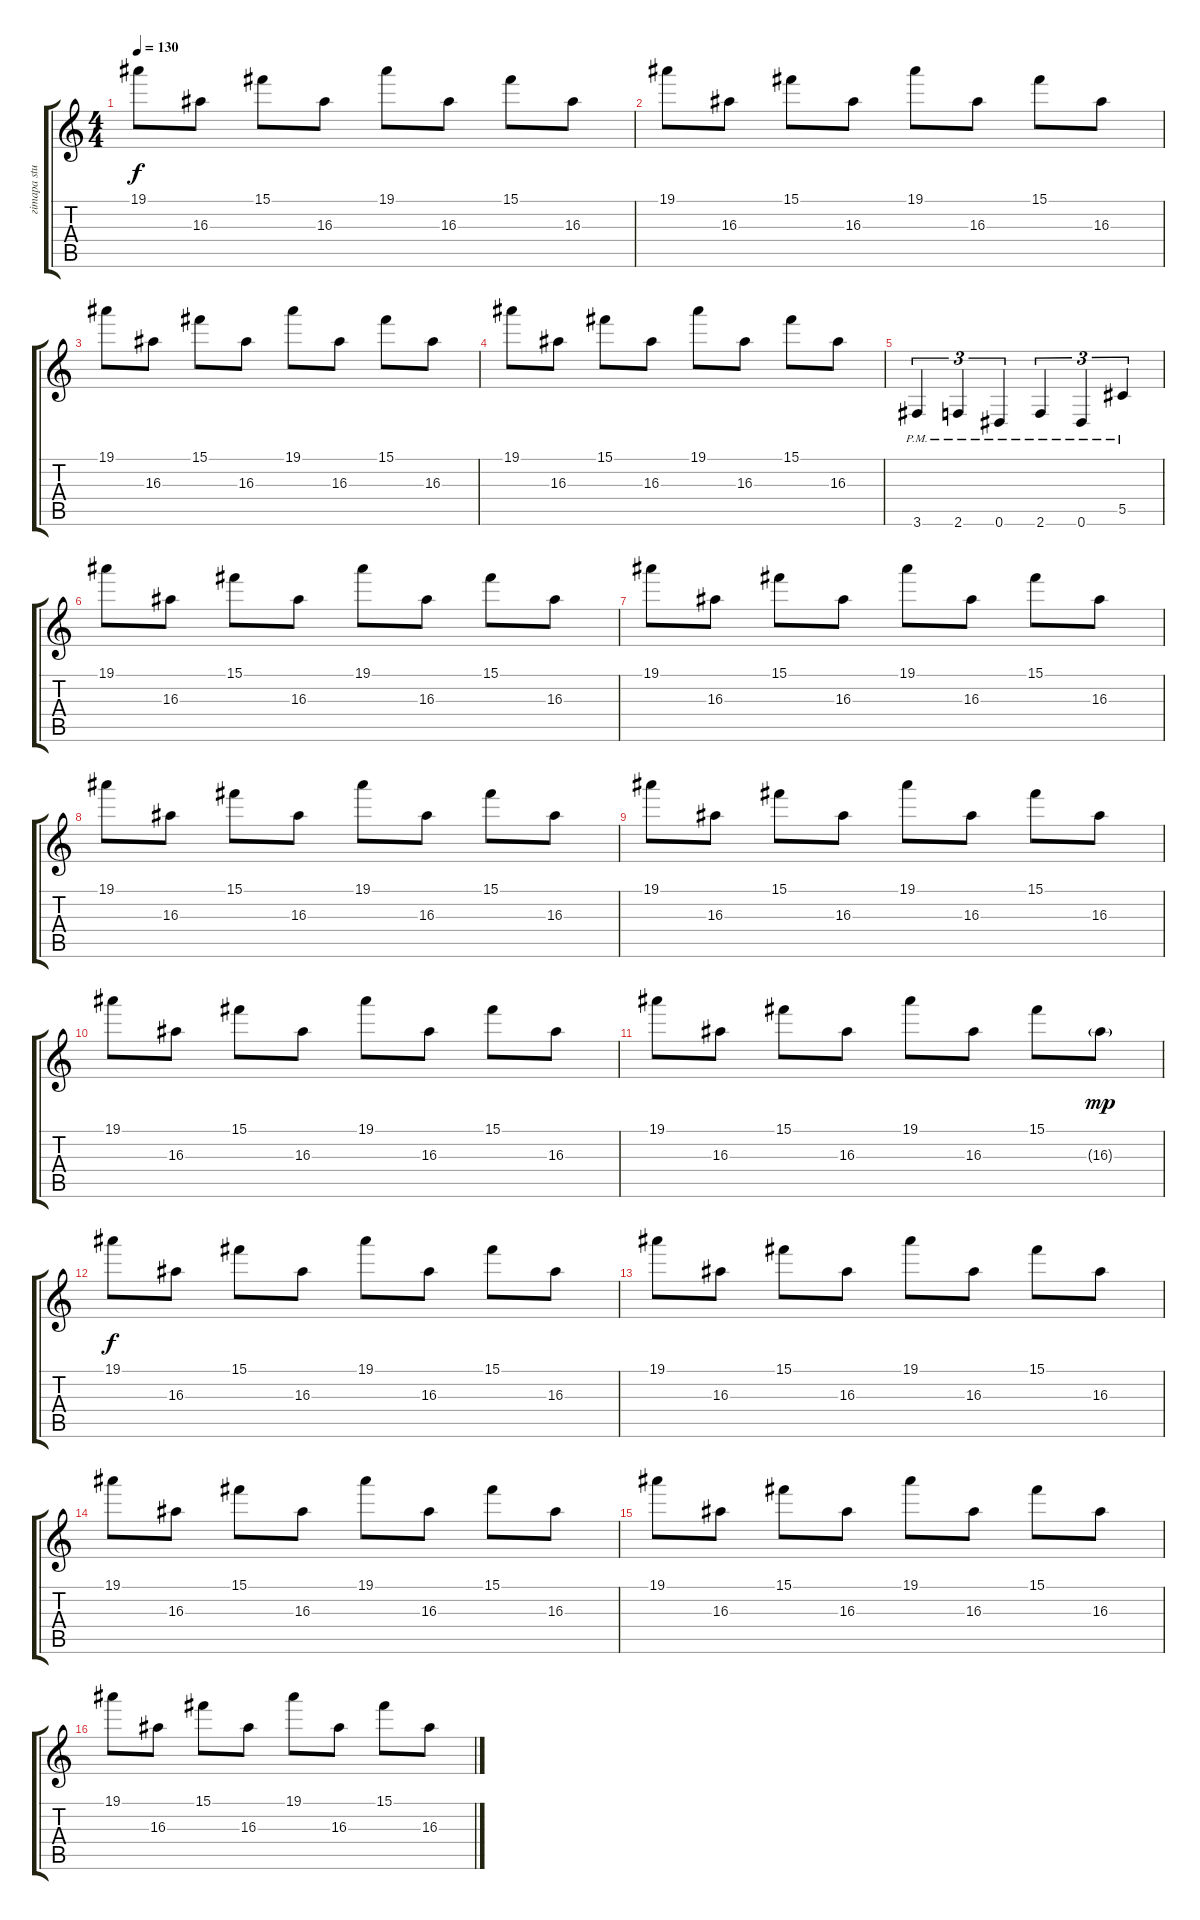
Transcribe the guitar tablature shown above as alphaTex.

\track ("гiтара studio" "гiтара stu") {instrument overdrivenguitar}
\staff {score tabs}
\tuning (Eb4 Bb3 Gb3 Db3 Ab2 Eb2) {hide}
\ts (4 4)
\tempo 130
\clef g2
\ks c
19.1.8{dy f} 16.3.8 15.1.8 16.3.8 19.1.8 16.3.8 15.1.8 16.3.8 |
19.1.8 16.3.8 15.1.8 16.3.8 19.1.8 16.3.8 15.1.8 16.3.8 |
19.1.8 16.3.8 15.1.8 16.3.8 19.1.8 16.3.8 15.1.8 16.3.8 |
19.1.8 16.3.8 15.1.8 16.3.8 19.1.8 16.3.8 15.1.8 16.3.8 |
3.6{pm}.4{tu (3 2)} 2.6{pm}.4{tu (3 2)} 0.6{pm}.4{tu (3 2)} 2.6{pm}.4{tu (3 2)} 0.6{pm}.4{tu (3 2)} 5.5{pm}.4{tu (3 2)} |
19.1.8 16.3.8 15.1.8 16.3.8 19.1.8 16.3.8 15.1.8 16.3.8 |
19.1.8 16.3.8 15.1.8 16.3.8 19.1.8 16.3.8 15.1.8 16.3.8 |
19.1.8 16.3.8 15.1.8 16.3.8 19.1.8 16.3.8 15.1.8 16.3.8 |
19.1.8 16.3.8 15.1.8 16.3.8 19.1.8 16.3.8 15.1.8 16.3.8 |
19.1.8 16.3.8 15.1.8 16.3.8 19.1.8 16.3.8 15.1.8 16.3.8 |
19.1.8 16.3.8 15.1.8 16.3.8 19.1.8 16.3.8 15.1.8 16.3{g}.8{dy mp} |
19.1.8{dy f} 16.3.8 15.1.8 16.3.8 19.1.8 16.3.8 15.1.8 16.3.8 |
19.1.8 16.3.8 15.1.8 16.3.8 19.1.8 16.3.8 15.1.8 16.3.8 |
19.1.8 16.3.8 15.1.8 16.3.8 19.1.8 16.3.8 15.1.8 16.3.8 |
19.1.8 16.3.8 15.1.8 16.3.8 19.1.8 16.3.8 15.1.8 16.3.8 |
19.1.8 16.3.8 15.1.8 16.3.8 19.1.8 16.3.8 15.1.8 16.3.8
